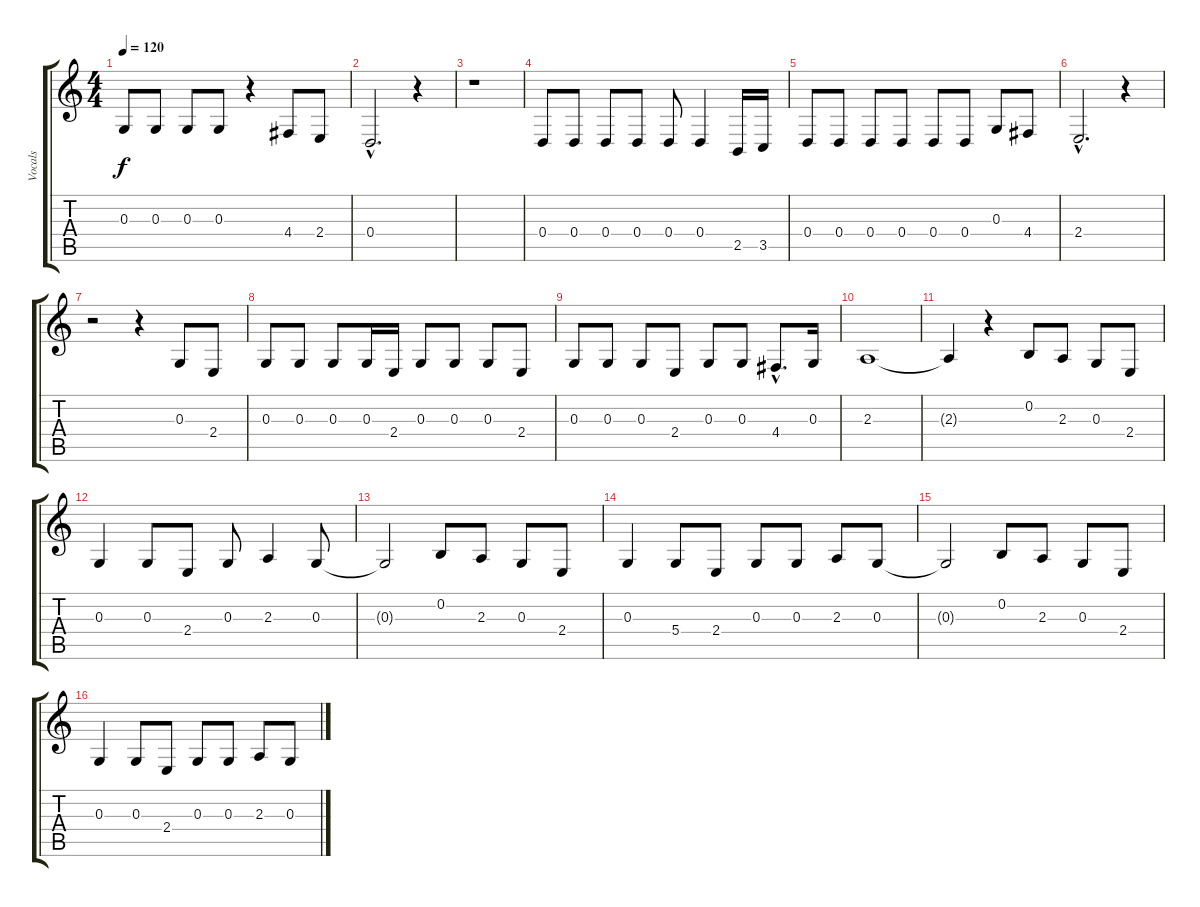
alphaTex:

\track ("Vocals" "Vocals") {instrument tuba}
\staff {score tabs}
\tuning (E4 B3 G3 D3 A2 E2) {hide}
\ts (4 4)
\tempo 120
\clef g2
\ks c
0.3.8{dy f} 0.3.8 0.3.8 0.3.8 r.4 4.4.8 2.4.8 |
0.4{hac}.2{d} r.4 |
r.1 |
0.4.8 0.4.8 0.4.8 0.4.8 0.4.8 0.4.4 2.5.16 3.5.16 |
0.4.8 0.4.8 0.4.8 0.4.8 0.4.8 0.4.8 0.3.8 4.4.8 |
2.4{hac}.2{d} r.4 |
r.2 r.4 0.3.8 2.4.8 |
0.3.8 0.3.8 0.3.8 0.3.16 2.4.16 0.3.8 0.3.8 0.3.8 2.4.8 |
0.3.8 0.3.8 0.3.8 2.4.8 0.3.8 0.3.8 4.4{hac}.8{d} 0.3.16 |
2.3.1 |
2.3{t}.4 r.4 0.2.8 2.3.8 0.3.8 2.4.8 |
0.3.4 0.3.8 2.4.8 0.3.8 2.3.4 0.3.8 |
0.3{t}.2 0.2.8 2.3.8 0.3.8 2.4.8 |
0.3.4 5.4.8 2.4.8 0.3.8 0.3.8 2.3.8 0.3.8 |
0.3{t}.2 0.2.8 2.3.8 0.3.8 2.4.8 |
0.3.4 0.3.8 2.4.8 0.3.8 0.3.8 2.3.8 0.3.8
